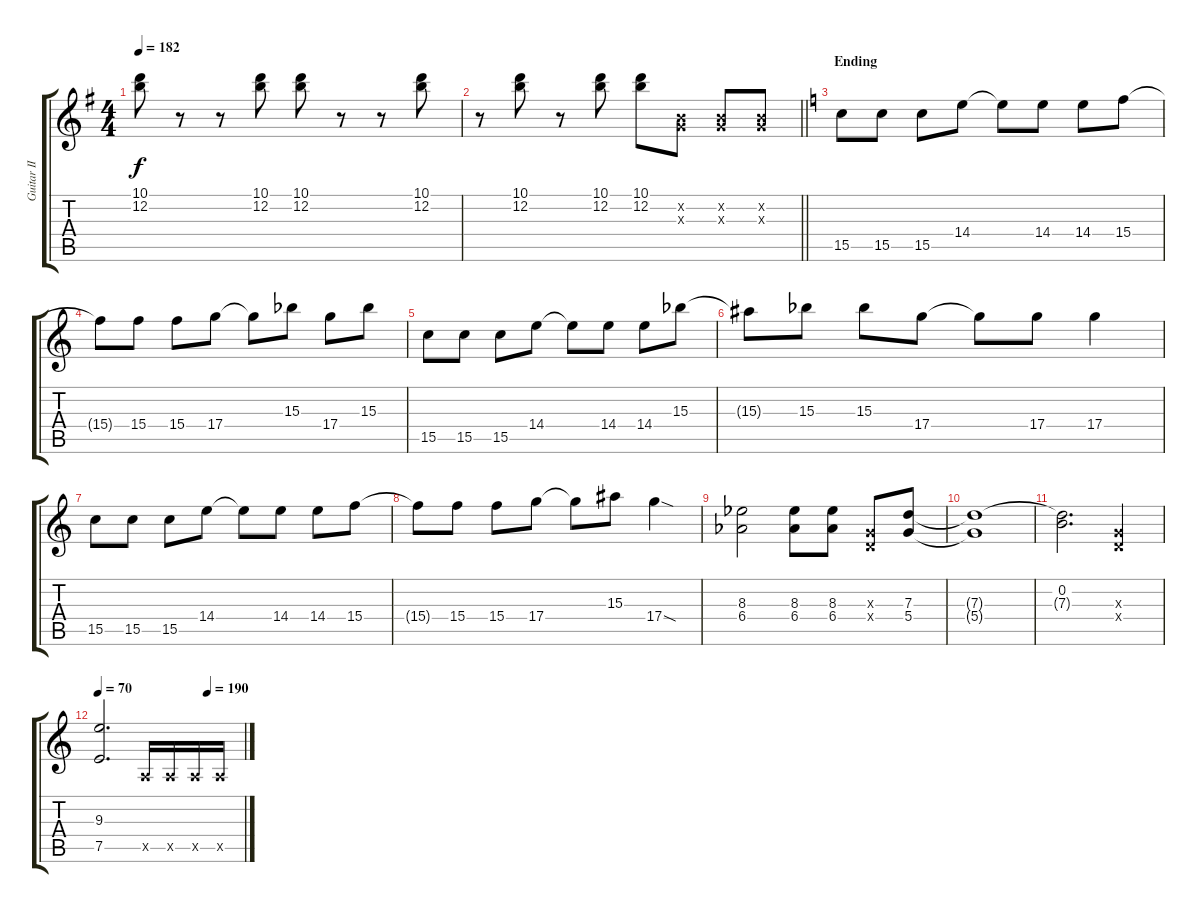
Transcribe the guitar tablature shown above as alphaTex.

\track ("Guitar II (Nakano Azusa)" "Guitar II ") {instrument overdrivenguitar}
\staff {score tabs}
\tuning (E4 B3 G3 D3 A2 E2) {hide}
\ts (4 4)
\tempo 182
\clef g2
\ks g
(10.1 12.2).8{dy f} r.8 r.8 (10.1 12.2).8 (10.1 12.2).8 r.8 r.8 (10.1 12.2).8 |
\barLineRight lightlight
r.8 (10.1 12.2).8 r.8 (10.1 12.2).8 (10.1 12.2).8 (0.2{x} 0.3{x}).8 (0.2{x} 0.3{x}).8 (0.2{x} 0.3{x}).8 |
\section ("" "Ending")
\ks c
15.5.8 15.5.8 15.5.8 14.4.8 14.4{t}.8 14.4.8 14.4.8 15.4.8 |
15.4{t}.8 15.4.8 15.4.8 17.4.8 17.4{t}.8 15.3{acc b}.8 17.4.8 15.3{acc b}.8 |
15.5.8 15.5.8 15.5.8 14.4.8 14.4{t}.8 14.4.8 14.4.8 15.3{acc b}.8 |
15.3{t}.8 15.3{acc b}.8 15.3{acc b}.8 17.4.8 17.4{t}.8 17.4.8 17.4.4 |
15.5.8 15.5.8 15.5.8 14.4.8 14.4{t}.8 14.4.8 14.4.8 15.4.8 |
15.4{t}.8 15.4.8 15.4.8 17.4.8 17.4{t}.8 15.3.8 17.4{sod}.4 |
(8.3{acc b} 6.4{acc b}).2 (8.3{acc b} 6.4{acc b}).8 (8.3{acc b} 6.4{acc b}).8 (0.3{x} 0.4{x}).8 (7.3 5.4).8 |
(7.3{t} 5.4{t}).1 |
(0.2 7.3{t}).2{d} (0.3{x} 0.4{x}).4 |
\tempo 70
\tempo (190 0.75)
(9.3 7.5).2{d} 0.5{x}.16 0.5{x}.16 0.5{x}.16 0.5{x}.16
